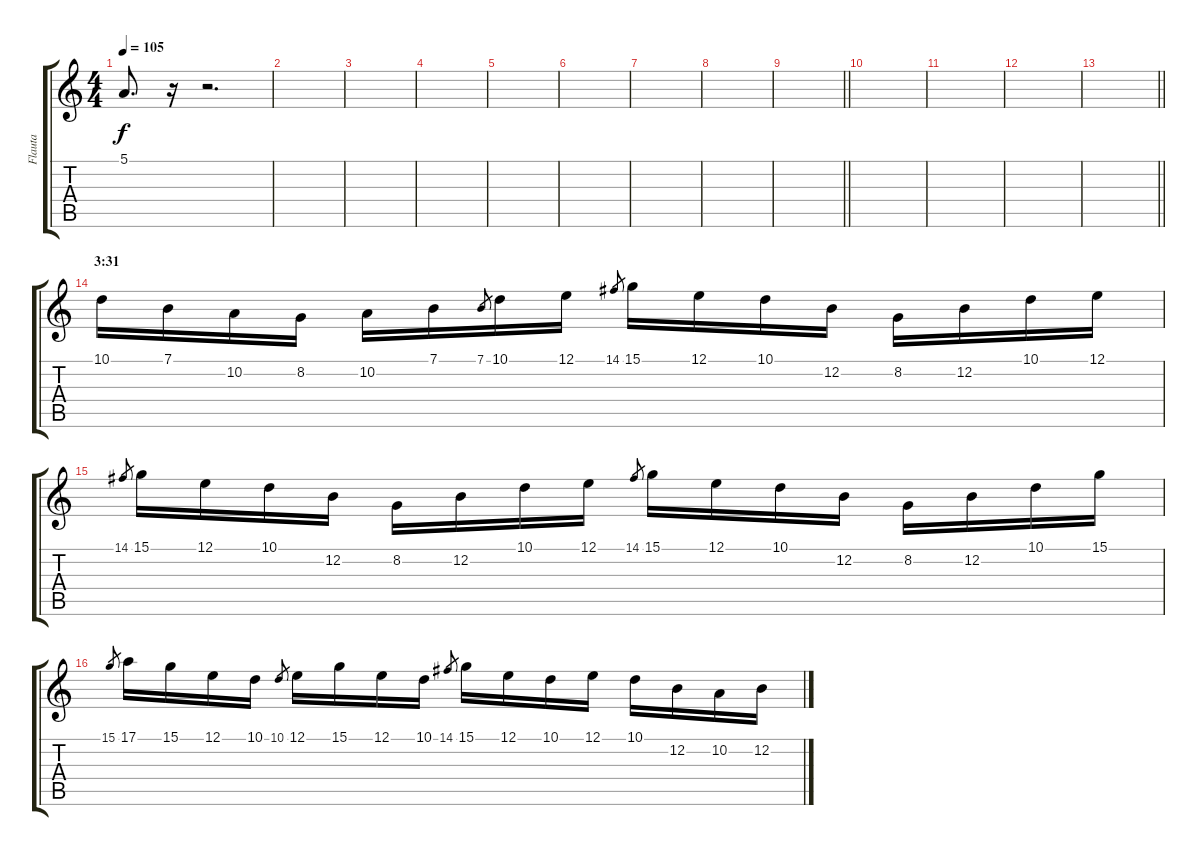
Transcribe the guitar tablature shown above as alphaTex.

\track ("Flauta" "Flauta") {instrument flute}
\staff {score tabs}
\tuning (E4 B3 G3 D3 A2 E2) {hide}
\ts (4 4)
\tempo 105
\clef g2
\ks c
5.1.8{d dy f} r.16 r.2{d} |
|
|
|
|
|
|
|
\barLineRight lightlight
|
|
|
|
\barLineRight lightlight
|
\section ("" "3:31")
10.1.16{volume 7} 7.1.16 10.2.16 8.2.16 10.2.16 7.1.16 7.1.8{gr} 10.1.16 12.1.16 14.1.8{gr} 15.1.16 12.1.16 10.1.16 12.2.16 8.2.16 12.2.16 10.1.16 12.1.16 |
14.1.8{gr} 15.1.16 12.1.16 10.1.16 12.2.16 8.2.16 12.2.16 10.1.16 12.1.16 14.1.8{gr} 15.1.16 12.1.16 10.1.16 12.2.16 8.2.16 12.2.16 10.1.16 15.1.16 |
15.1.8{gr} 17.1.16 15.1.16 12.1.16 10.1.16 10.1.8{gr} 12.1.16 15.1.16 12.1.16 10.1.16 14.1.8{gr} 15.1.16 12.1.16 10.1.16 12.1.16 10.1.16 12.2.16 10.2.16 12.2.16
